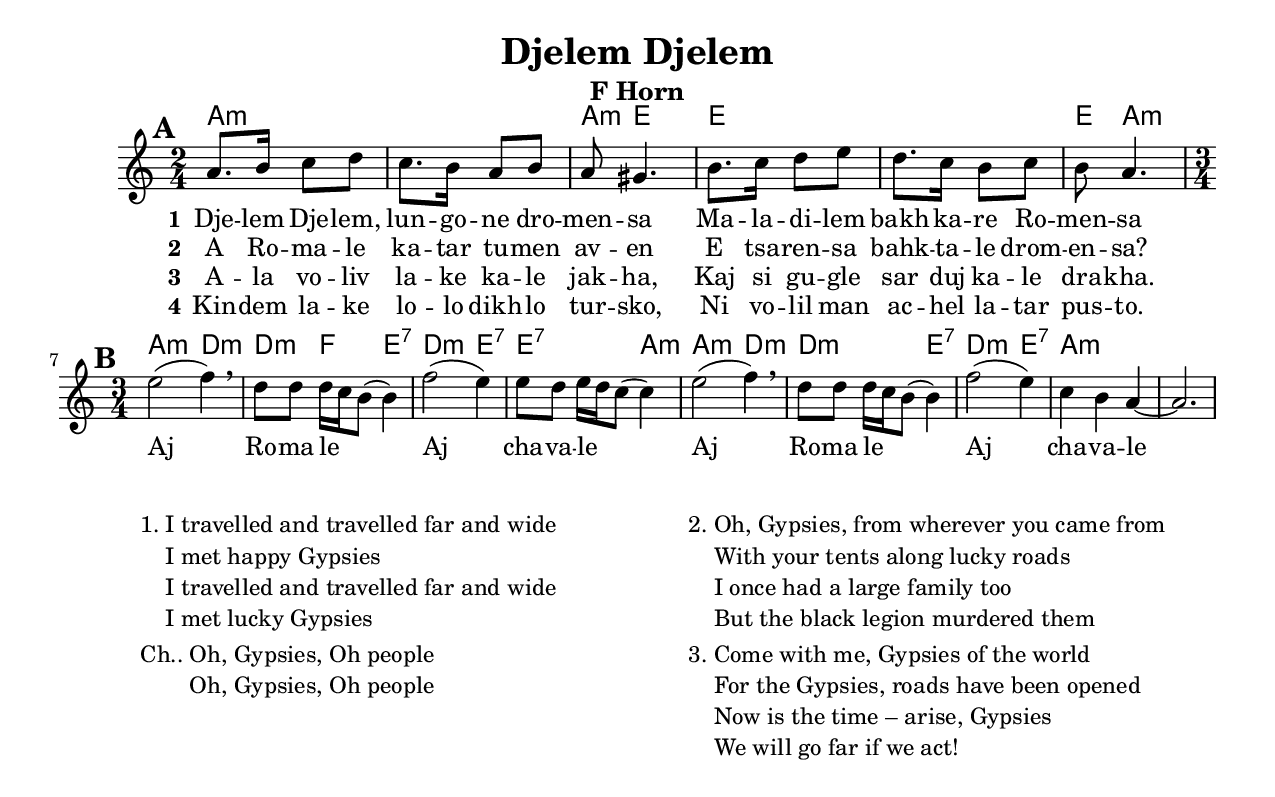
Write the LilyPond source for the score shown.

\version "2.18.0"
\include "english.ly"
\pointAndClickOff
\paper{
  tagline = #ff
  print-all-headers = ##t
  #(set-paper-size "letter")
}
date = #(strftime "%d-%m-%Y" (localtime (current-time)))

%\markup{ \italic{ \date }  }

%\markup{ Got something to say? }

global = {
  \clef treble
  \key a \minor
  \time 2/4
  \set Score.markFormatter = #format-mark-box-alphabet
}

%#################################### Melody ########################
melody = \relative c'' {
  \global
  %\partial 16*3 a16 d f   %lead in notes

  % \repeat volta 2{
  \mark \default
  a8. b16 c8 d
  
  c8. b16 a8 b
  a8 gs4.
  b8. c16 d8 e
  d8. c16 b8 c
  b8 a4.
  % }
  
  \break
  %\repeat volta 2{
  \mark \default
  \time 3/4
  e'2(f4)\breathe
  d8 d d16 c b8 (b4)|
  f'2 (e4)|
  e8 d e16d c8 (c4)|
  e2 (f4)\breathe |
  d8 d d16 c b8 (b4)|
  f'2 (e4)|
  c4 b a~
  a2.
  %}
  

}
%################################# Lyrics #####################
\addlyrics{
  \set stanza = "1" 
  Dje -- lem Dje -- lem, lun -- go -- ne dro -- men -- sa
  Ma -- la -- di -- lem bakh -- ka -- re Ro -- men -- sa
  Aj  Ro -- ma   le _ _ 
  Aj cha -- va -- le _ _
  Aj  Ro -- ma   le _ _
  Aj cha -- va -- le
}
\addlyrics{
  %\repeat unfold 50 \skip1
  \set stanza = "2" 
  A Ro -- ma -- le ka -- tar tu -- men av -- en
  E tsa -- ren -- sa bahk -- ta -- le drom -- en -- sa?
}
\addlyrics{
  \set stanza = "3"
  A -- la vo -- liv la -- ke ka -- le jak -- ha,
  Kaj si gu -- gle sar duj ka -- le dra -- kha.
}
\addlyrics {
  \set stanza = "4" 
  Kin -- dem la -- ke lo -- lo dikh -- lo tur -- sko,
  Ni vo -- lil man ac -- hel la -- tar pus -- to.
}
%################################# Chords #######################
harmonies = \chordmode {
  a2*2:m
  a8:m e8*3
  e2*2
  e8 a8*3:m
  %b 3/4
  a2:m d4:m
  d4:m  f4 e4:7
  d4*2:m e4:7
  e4*2:7
  a4:m 
  a4*2:m d4:m
  d4*2:m e4:7
  d2:m e4:7
  a2.*2:m
  
 
  
}

\score {
  <<
    \new ChordNames {
      \set chordChanges = ##f
      \harmonies
    }
    \new Staff   \melody
  >>
  \header{
    title= "Djelem Djelem"
    subtitle=""
    composer= ""
    instrument = "F Horn"
    arranger= ""
  }
  \layout{indent = 1.0\cm} 
  \midi {
    \tempo 4 = 120

    % \midi { }
  }
}

% more verses:
\markup{}
\markup {
  \fill-line {
    \hspace #0.1 % distance from left margin
    \column {
      \line { "1."
              \column {
                "I travelled and travelled far and wide"
                "I met happy Gypsies"
                "I travelled and travelled far and wide"
                "I met lucky Gypsies"
              }
      }
      \hspace #0.2 % vertical distance between verses
      \line { "Ch.."
              \column {
                "Oh, Gypsies, Oh people"
                "Oh, Gypsies, Oh people"
              }
      }
    }
    \hspace #0.1  % horiz. distance between columns
    \column {
      \line { "2."
              \column {
                "Oh, Gypsies, from wherever you came from"
                "With your tents along lucky roads"
                "I once had a large family too"
                "But the black legion murdered them"
              }
      }
      \hspace #0.2 % distance between verses
      \line { "3."
              \column {
                "Come with me, Gypsies of the world"
                "For the Gypsies, roads have been opened"
                "Now is the time – arise, Gypsies"
                "We will go far if we act!"
              }
      }
    }
    \hspace #0.1 % distance to right margin
  }
}


%{

Gelem Gelem lungóne droménsa,
Maladilém shukare Romensa.
Gelem Gelem lungóne droménsa,
Maladilem baxtale romenca.

Oooh, Romalé!
Oooh, chavralé!

Ala voliv lake kale jakha,
Kaj si gugle sar duj kale drakha.
Ala voliv lake kale jakha,
Kaj si gugle sar duj kale drakha.

Oooh, Romalé!
Oooh, chavralé!

Kindem lake lolo dikhlo tursko,
Ni volil man achel latar pusto.
Kindem lake lolo dikhlo tursko,
Ni volil man achel latar pusto.

Oooh, Romalé!
Oooh, chavralé!

I travelled, I travelled (Translation)

I travelled and travelled far and wide
I met happy Gypsies
I travelled and travelled far and wide
I met lucky Gypsies

Oh, Gypsies, Oh guys
Oh, Gypsies, Oh guys

Oh, Gypsies, from wherever you came from
With your tents along lucky roads
I once had a large family too
But the black legion murdered them

Come with me, Gypsies of the world
For the Gypsies, roads have been opened
Now is the time – arise, Gypsies
We will go far if we act!

Oh, Gypsies, Oh, guys
Oh, Gypsies, Oh, guys
%}